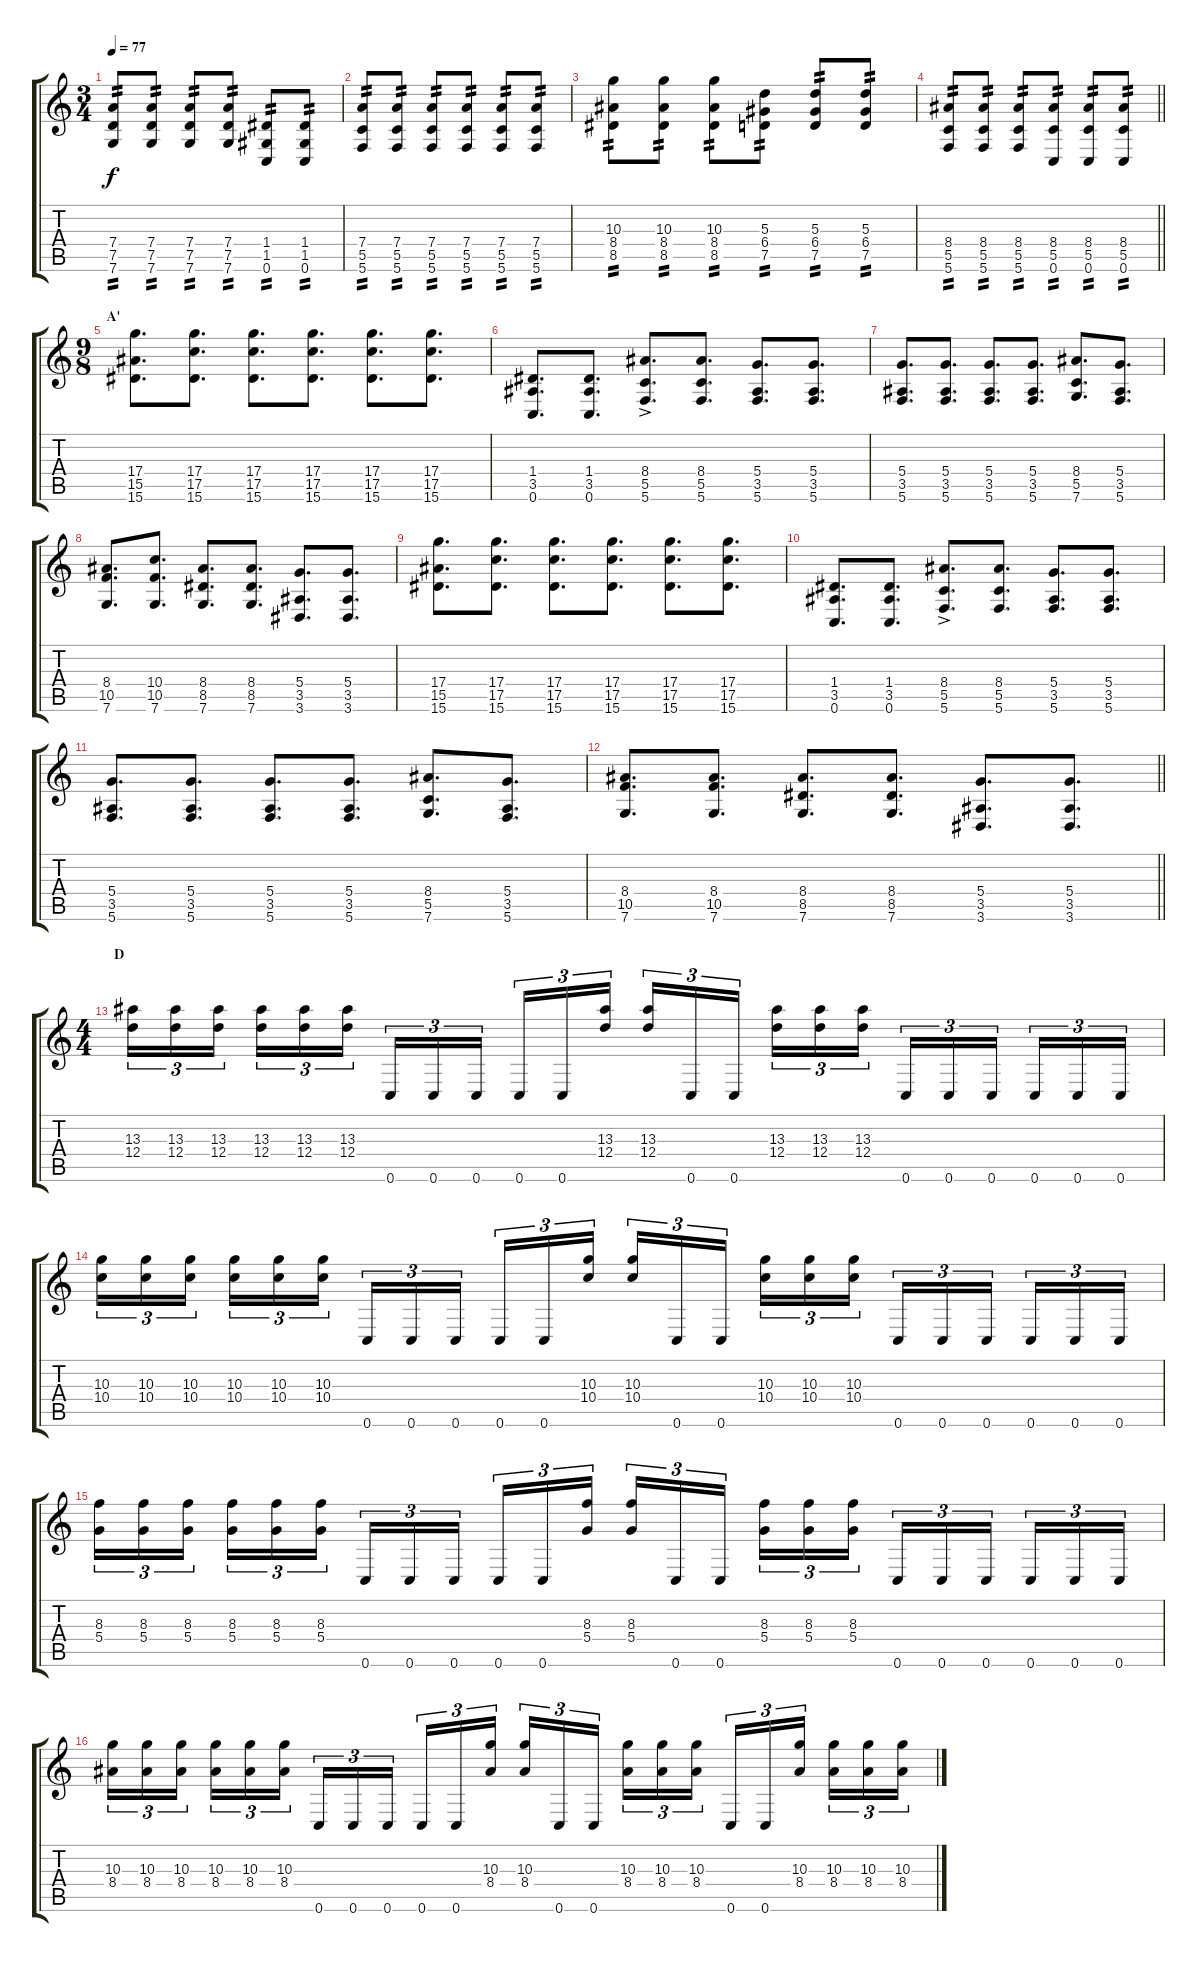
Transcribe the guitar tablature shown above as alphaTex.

\track "" {instrument overdrivenguitar}
\staff {score tabs}
\tuning (G4 E4 A3 D3 G2 C2) {hide}
\ts (3 4)
\tempo 77
\clef g2
\ks c
(7.4 7.5 7.6).8{tp 2 dy f} (7.4 7.5 7.6).8{tp 2} (7.4 7.5 7.6).8{tp 2} (7.4 7.5 7.6).8{tp 2} (1.4 1.5 0.6).8{tp 2} (1.4 1.5 0.6).8{tp 2} |
(7.4 5.5 5.6).8{tp 2} (7.4 5.5 5.6).8{tp 2} (7.4 5.5 5.6).8{tp 2} (7.4 5.5 5.6).8{tp 2} (7.4 5.5 5.6).8{tp 2} (7.4 5.5 5.6).8{tp 2} |
(10.3 8.4 8.5).8{tp 2} (10.3 8.4 8.5).8{tp 2} (10.3 8.4 8.5).8{tp 2} (5.3 6.4 7.5).8{tp 2} (5.3 6.4 7.5).8{tp 2} (5.3 6.4 7.5).8{tp 2} |
\barLineRight lightlight
(8.4 5.5 5.6).8{tp 2} (8.4 5.5 5.6).8{tp 2} (8.4 5.5 5.6).8{tp 2} (8.4 5.5 0.6).8{tp 2} (8.4 5.5 0.6).8{tp 2} (8.4 5.5 0.6).8{tp 2} |
\ts (9 8)
\section ("" "A'")
(17.4 15.5 15.6).8{d} (17.4 17.5 15.6).8{d} (17.4 17.5 15.6).8{d} (17.4 17.5 15.6).8{d} (17.4 17.5 15.6).8{d} (17.4 17.5 15.6).8{d} |
(1.4 3.5 0.6).8{d} (1.4 3.5 0.6).8{d} (8.4{ac} 5.5{ac} 5.6{ac}).8{d} (8.4 5.5 5.6).8{d} (5.4 3.5 5.6).8{d} (5.4 3.5 5.6).8{d} |
(5.4 3.5 5.6).8{d} (5.4 3.5 5.6).8{d} (5.4 3.5 5.6).8{d} (5.4 3.5 5.6).8{d} (8.4 5.5 7.6).8{d} (5.4 3.5 5.6).8{d} |
(8.4 10.5 7.6).8{d} (10.4 10.5 7.6).8{d} (8.4 8.5 7.6).8{d} (8.4 8.5 7.6).8{d} (5.4 3.5 3.6).8{d} (5.4 3.5 3.6).8{d} |
(17.4 15.5 15.6).8{d} (17.4 17.5 15.6).8{d} (17.4 17.5 15.6).8{d} (17.4 17.5 15.6).8{d} (17.4 17.5 15.6).8{d} (17.4 17.5 15.6).8{d} |
(1.4 3.5 0.6).8{d} (1.4 3.5 0.6).8{d} (8.4{ac} 5.5{ac} 5.6{ac}).8{d} (8.4 5.5 5.6).8{d} (5.4 3.5 5.6).8{d} (5.4 3.5 5.6).8{d} |
(5.4 3.5 5.6).8{d} (5.4 3.5 5.6).8{d} (5.4 3.5 5.6).8{d} (5.4 3.5 5.6).8{d} (8.4 5.5 7.6).8{d} (5.4 3.5 5.6).8{d} |
\barLineRight lightlight
(8.4 10.5 7.6).8{d} (8.4 10.5 7.6).8{d} (8.4 8.5 7.6).8{d} (8.4 8.5 7.6).8{d} (5.4 3.5 3.6).8{d} (5.4 3.5 3.6).8{d} |
\ts (4 4)
\section ("" "D")
(13.3 12.4).16{tu (3 2)} (13.3 12.4).16{tu (3 2)} (13.3 12.4).16{tu (3 2) beam splitsecondary} (13.3 12.4).16{tu (3 2)} (13.3 12.4).16{tu (3 2)} (13.3 12.4).16{tu (3 2)} 0.6.16{tu (3 2)} 0.6.16{tu (3 2)} 0.6.16{tu (3 2) beam splitsecondary} 0.6.16{tu (3 2)} 0.6.16{tu (3 2)} (13.3 12.4).16{tu (3 2)} (13.3 12.4).16{tu (3 2)} 0.6.16{tu (3 2)} 0.6.16{tu (3 2) beam splitsecondary} (13.3 12.4).16{tu (3 2)} (13.3 12.4).16{tu (3 2)} (13.3 12.4).16{tu (3 2)} 0.6.16{tu (3 2)} 0.6.16{tu (3 2)} 0.6.16{tu (3 2) beam splitsecondary} 0.6.16{tu (3 2)} 0.6.16{tu (3 2)} 0.6.16{tu (3 2)} |
(10.3 10.4).16{tu (3 2)} (10.3 10.4).16{tu (3 2)} (10.3 10.4).16{tu (3 2) beam splitsecondary} (10.3 10.4).16{tu (3 2)} (10.3 10.4).16{tu (3 2)} (10.3 10.4).16{tu (3 2)} 0.6.16{tu (3 2)} 0.6.16{tu (3 2)} 0.6.16{tu (3 2) beam splitsecondary} 0.6.16{tu (3 2)} 0.6.16{tu (3 2)} (10.3 10.4).16{tu (3 2)} (10.3 10.4).16{tu (3 2)} 0.6.16{tu (3 2)} 0.6.16{tu (3 2) beam splitsecondary} (10.3 10.4).16{tu (3 2)} (10.3 10.4).16{tu (3 2)} (10.3 10.4).16{tu (3 2)} 0.6.16{tu (3 2)} 0.6.16{tu (3 2)} 0.6.16{tu (3 2) beam splitsecondary} 0.6.16{tu (3 2)} 0.6.16{tu (3 2)} 0.6.16{tu (3 2)} |
(8.3 5.4).16{tu (3 2)} (8.3 5.4).16{tu (3 2)} (8.3 5.4).16{tu (3 2) beam splitsecondary} (8.3 5.4).16{tu (3 2)} (8.3 5.4).16{tu (3 2)} (8.3 5.4).16{tu (3 2)} 0.6.16{tu (3 2)} 0.6.16{tu (3 2)} 0.6.16{tu (3 2) beam splitsecondary} 0.6.16{tu (3 2)} 0.6.16{tu (3 2)} (8.3 5.4).16{tu (3 2)} (8.3 5.4).16{tu (3 2)} 0.6.16{tu (3 2)} 0.6.16{tu (3 2) beam splitsecondary} (8.3 5.4).16{tu (3 2)} (8.3 5.4).16{tu (3 2)} (8.3 5.4).16{tu (3 2)} 0.6.16{tu (3 2)} 0.6.16{tu (3 2)} 0.6.16{tu (3 2) beam splitsecondary} 0.6.16{tu (3 2)} 0.6.16{tu (3 2)} 0.6.16{tu (3 2)} |
(10.3 8.4).16{tu (3 2)} (10.3 8.4).16{tu (3 2)} (10.3 8.4).16{tu (3 2) beam splitsecondary} (10.3 8.4).16{tu (3 2)} (10.3 8.4).16{tu (3 2)} (10.3 8.4).16{tu (3 2)} 0.6.16{tu (3 2)} 0.6.16{tu (3 2)} 0.6.16{tu (3 2) beam splitsecondary} 0.6.16{tu (3 2)} 0.6.16{tu (3 2)} (10.3 8.4).16{tu (3 2)} (10.3 8.4).16{tu (3 2)} 0.6.16{tu (3 2)} 0.6.16{tu (3 2) beam splitsecondary} (10.3 8.4).16{tu (3 2)} (10.3 8.4).16{tu (3 2)} (10.3 8.4).16{tu (3 2)} 0.6.16{tu (3 2)} 0.6.16{tu (3 2)} (10.3 8.4).16{tu (3 2) beam splitsecondary} (10.3 8.4).16{tu (3 2)} (10.3 8.4).16{tu (3 2)} (10.3 8.4).16{tu (3 2)}
